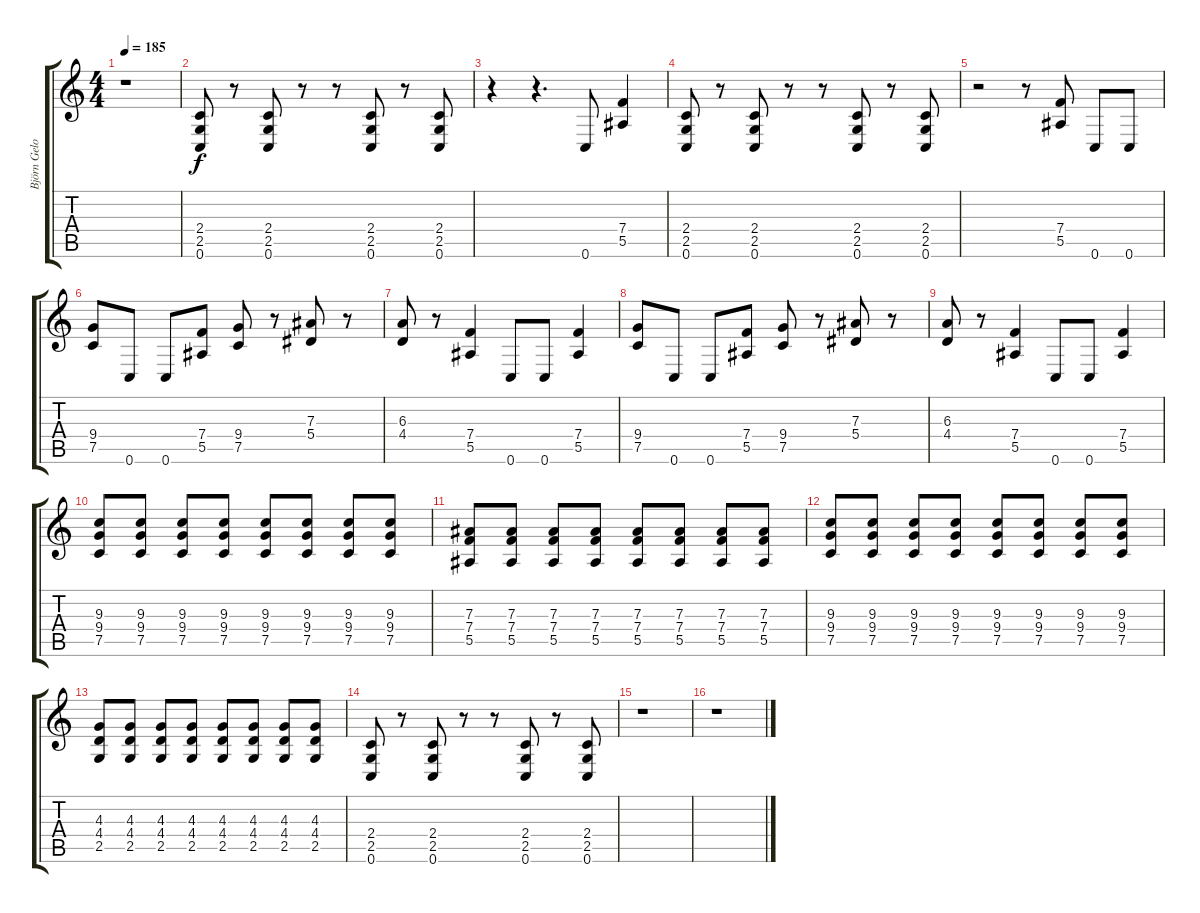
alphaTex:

\track ("Björn Gelotte" "Björn Gelo") {instrument distortionguitar}
\staff {score tabs}
\tuning (C4 G3 Eb3 Bb2 F2 C2) {hide}
\ts (4 4)
\tempo 185
\clef g2
\ks c
r.1{dy f} |
(2.4 2.5 0.6).8 r.8 (2.4 2.5 0.6).8 r.8 r.8 (2.4 2.5 0.6).8 r.8 (2.4 2.5 0.6).8 |
r.4 r.4{d} 0.6.8 (7.4 5.5).4 |
(2.4 2.5 0.6).8 r.8 (2.4 2.5 0.6).8 r.8 r.8 (2.4 2.5 0.6).8 r.8 (2.4 2.5 0.6).8 |
r.2 r.8 (7.4 5.5).8 0.6.8 0.6.8 |
(9.4 7.5).8 0.6.8 0.6.8 (7.4 5.5).8 (9.4 7.5).8 r.8 (7.3 5.4).8 r.8 |
(6.3 4.4).8 r.8 (7.4 5.5).4 0.6.8 0.6.8 (7.4 5.5).4 |
(9.4 7.5).8 0.6.8 0.6.8 (7.4 5.5).8 (9.4 7.5).8 r.8 (7.3 5.4).8 r.8 |
(6.3 4.4).8 r.8 (7.4 5.5).4 0.6.8 0.6.8 (7.4 5.5).4 |
(9.3 9.4 7.5).8 (9.3 9.4 7.5).8 (9.3 9.4 7.5).8 (9.3 9.4 7.5).8 (9.3 9.4 7.5).8 (9.3 9.4 7.5).8 (9.3 9.4 7.5).8 (9.3 9.4 7.5).8 |
(7.3 7.4 5.5).8 (7.3 7.4 5.5).8 (7.3 7.4 5.5).8 (7.3 7.4 5.5).8 (7.3 7.4 5.5).8 (7.3 7.4 5.5).8 (7.3 7.4 5.5).8 (7.3 7.4 5.5).8 |
(9.3 9.4 7.5).8 (9.3 9.4 7.5).8 (9.3 9.4 7.5).8 (9.3 9.4 7.5).8 (9.3 9.4 7.5).8 (9.3 9.4 7.5).8 (9.3 9.4 7.5).8 (9.3 9.4 7.5).8 |
(4.3 4.4 2.5).8 (4.3 4.4 2.5).8 (4.3 4.4 2.5).8 (4.3 4.4 2.5).8 (4.3 4.4 2.5).8 (4.3 4.4 2.5).8 (4.3 4.4 2.5).8 (4.3 4.4 2.5).8 |
(2.4 2.5 0.6).8 r.8 (2.4 2.5 0.6).8 r.8 r.8 (2.4 2.5 0.6).8 r.8 (2.4 2.5 0.6).8 |
r.1 |
r.1
